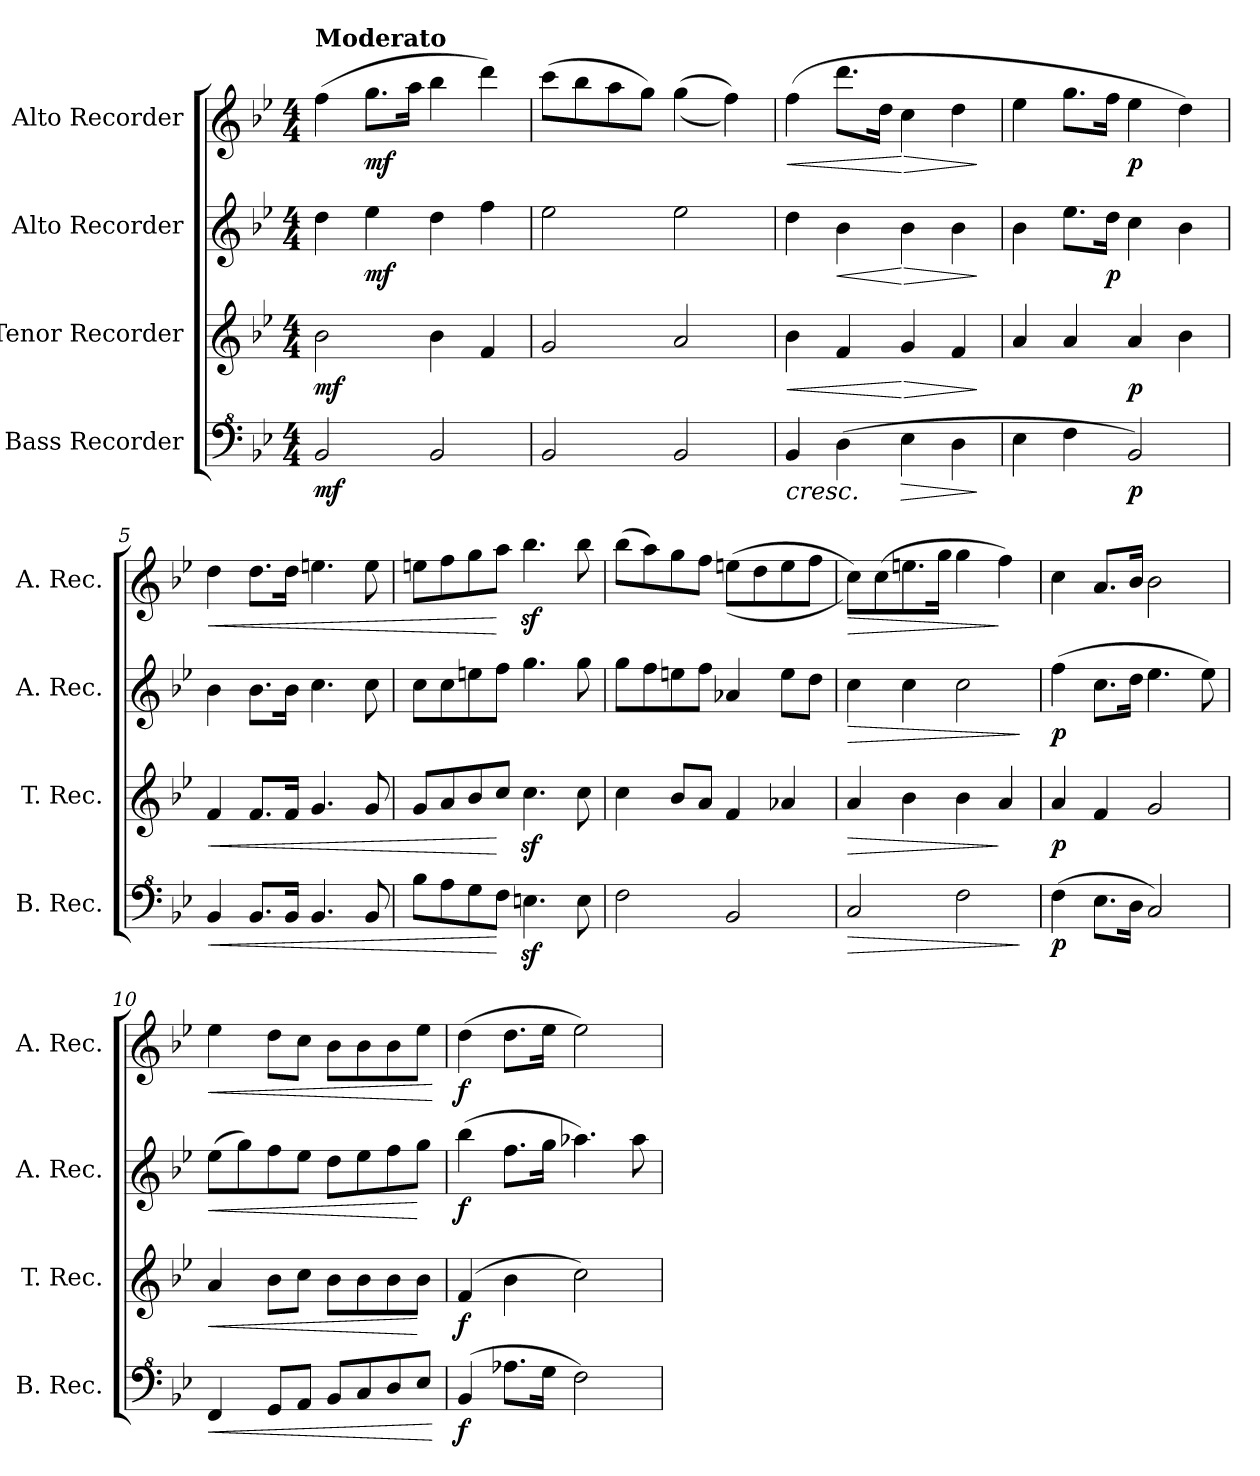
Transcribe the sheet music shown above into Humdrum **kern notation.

**kern	**dynam	**kern	**dynam	**kern	**dynam	**kern	**dynam
*part4	*part4	*part3	*part3	*part2	*part2	*part1	*part1
*staff4	*staff4	*staff3	*staff3	*staff2	*staff2	*staff1	*staff1
*I"Bass Recorder	*	*I"Tenor Recorder	*	*I"Alto Recorder	*	*I"Alto Recorder	*
*I'B. Rec.	*	*I'T. Rec.	*	*I'A. Rec.	*	*I'A. Rec.	*
*clefF^4	*	*clefG2	*	*clefG2	*	*clefG2	*
*k[b-e-]	*	*k[b-e-]	*	*k[b-e-]	*	*k[b-e-]	*
*M4/4	*	*M4/4	*	*M4/4	*	*M4/4	*
*MM90	*	*MM90	*	*MM90	*	*MM90	*
=1	=1	=1	=1	=1	=1	=1	=1
!	!	!	!	!	!	!LO:TX:a:B:t=Moderato	!
!	!LO:DY:b	!	!LO:DY:b	!	!	!	!
2B-/	mf	2b-\	mf	4dd\	.	(<4ff\	.
!	!	!	!	!	!LO:DY:b	!	!LO:DY:b
.	.	.	.	4ee-\	mf	8.gg\L	mf
.	.	.	.	.	.	16aa\Jk	.
2B-/	.	4b-\	.	4dd\	.	4bb-\	.
.	.	4f/	.	4ff\	.	4ddd\)	.
=2	=2	=2	=2	=2	=2	=2	=2
2B-/	.	2g/	.	2ee-\	.	(<8ccc\L	.
.	.	.	.	.	.	8bb-\	.
.	.	.	.	.	.	8aa\	.
.	.	.	.	.	.	8gg\J)	.
2B-/	.	2a/	.	2ee-\	.	(<(<4gg\	.
.	.	.	.	.	.	4ff\))	.
=3	=3	=3	=3	=3	=3	=3	=3
!	!LO:HP:b	!	!LO:HP:b	!	!	!	!LO:HP:b
4B-/	<	4b-\	<	4dd\	.	(<4ff\	<
!	!	!	!	!	!LO:HP:b	!	!
(>4d\	.	4f/	.	4b-\	<	8.ddd\L	.
.	.	.	.	.	.	16dd\Jk	.
!	!LO:HP:b	!	!LO:HP:n=1:b	!	!LO:HP:n=1:b	!	!LO:HP:n=1:b
4e-\	>	4g/	[ >	4b-\	[ >	4cc\	[ >
4d\	.	4f/	.	4b-\	.	4dd\	.
.	[ ]	.	]	.	]	.	]
=4	=4	=4	=4	=4	=4	=4	=4
4e-\	.	4a/	.	4b-\	.	4ee-\	.
4f\	.	4a/	.	8.ee-\L	.	8.gg\L	.
!	!	!	!	!	!LO:DY:b	!	!
.	.	.	.	16dd\Jk	p	16ff\Jk	.
!	!LO:DY:b	!	!LO:DY:b	!	!	!	!LO:DY:b
2B-/)	p	4a/	p	4cc\	.	4ee-\	p
.	.	4b-\	.	4b-\	.	4dd\)	.
=5	=5	=5	=5	=5	=5	=5	=5
!	!LO:HP:b	!	!LO:HP:b	!	!	!	!LO:HP:b
4B-/	<	4f/	<	4b-\	.	4dd\	<
8.B-/L	.	8.f/L	.	8.b-\L	.	8.dd\L	.
16B-/Jk	.	16f/Jk	.	16b-\Jk	.	16dd\Jk	.
4.B-/	.	4.g/	.	4.cc\	.	4.een\	.
8B-/	.	8g/	.	8cc\	.	8ee\	.
=6	=6	=6	=6	=6	=6	=6	=6
8b-\L	.	8g/L	.	8cc\L	.	8een\L	.
8a\	.	8a/	.	8cc\	.	8ff\	.
8g\	.	8b-/	.	8een\	.	8gg\	.
8f\J	[	8cc/J	[	8ff\J	.	8aa\J	[
4.enz<\	.	4.ccz<\	.	4.gg\	.	4.bb-z<\	.
8e\	.	8cc\	.	8gg\	.	8bb-\	.
!!LO:LB:g=z
=7	=7	=7	=7	=7	=7	=7	=7
2f\	.	4cc\	.	8gg\L	.	(<8bb-\L	.
.	.	.	.	8ff\	.	8aa\)	.
.	.	8b-/L	.	8een\	.	8gg\	.
.	.	8a/J	.	8ff\J	.	8ff\J	.
2B-/	.	4f/	.	4a-X/	.	(<(<8een\L	.
.	.	.	.	.	.	8dd\	.
.	.	4a-X/	.	8ee\L	.	8ee\	.
.	.	.	.	8dd\J	.	8ff\J	.
=8	=8	=8	=8	=8	=8	=8	=8
!	!LO:HP:b	!	!LO:HP:b	!	!LO:HP:b	!	!LO:HP:b
2c/	>	4a/	>	4cc\	>	8cc\L))	>
.	.	.	.	.	.	(<8cc\	.
.	.	4b-\	.	4cc\	.	8.een\	.
.	.	.	.	.	.	16gg\Jk	.
2f\	.	4b-\	.	2cc\	.	4gg\	.
.	.	4a/	]	.	.	4ff\)	]
.	]	.	.	.	]	.	.
=9	=9	=9	=9	=9	=9	=9	=9
!	!LO:DY:b	!	!LO:DY:b	!	!LO:DY:b	!	!
(>4f\	p	4a/	p	(<4ff\	p	4cc\	.
8.e-\L	.	4f/	.	8.cc\L	.	8.a/L	.
16d\Jk	.	.	.	16dd\Jk	.	16b-/Jk	.
2c/)	.	2g/	.	4.ee-\	.	2b-\	.
.	.	.	.	8ee-\)	.	.	.
=10	=10	=10	=10	=10	=10	=10	=10
!	!LO:HP:b	!	!LO:HP:b	!	!LO:HP:b	!	!LO:HP:b
4F/	<	4a/	<	(<8ee-\L	<	4ee-\	<
.	.	.	.	8gg\)	.	.	.
8G/L	.	8b-\L	.	8ff\	.	8dd\L	.
8A/J	.	8cc\J	.	8ee-\J	.	8cc\J	.
8B-/L	.	8b-\L	.	8dd\L	.	8b-\L	.
8c/	.	8b-\	.	8ee-\	.	8b-\	.
8d/	.	8b-\	.	8ff\	.	8b-\	.
8e-/J	.	8b-\J	[	8gg\J	[	8ee-\J	.
.	[	.	.	.	.	.	[
=11	=11	=11	=11	=11	=11	=11	=11
!	!LO:DY:b	!	!LO:DY:b	!	!LO:DY:b	!	!LO:DY:b
(>4B-/	f	(>4f/	f	(<4bb-\	f	(>4dd\	f
8.a-X\L	.	4b-\	.	8.ff\L	.	8.dd\L	.
16g\Jk	.	.	.	16gg\Jk	.	16ee-\Jk	.
2f\)	.	2cc\)	.	4.aa-X\)	.	2ee-\)	.
.	.	.	.	8aa-\	.	.	.
=	=	=	=	=	=	=	=
*-	*-	*-	*-	*-	*-	*-	*-
